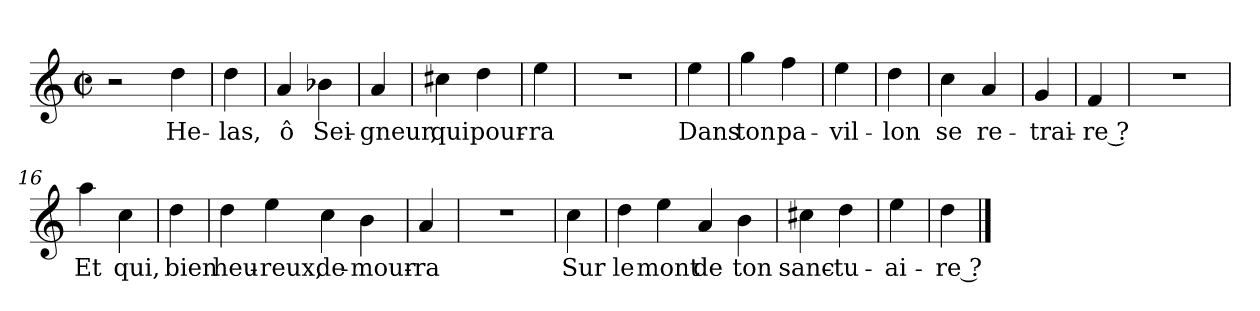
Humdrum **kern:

**kern	**text
*part1	*part1
*staff1	*staff1
*clefG2	*
*k[]	*
*C:	*
*M2/2	*
*met(c|)	*
=1	=1
2r	.
4dd	He-
=2	=2
4dd	-las,
=3	=3
4a	ô
4b-X	Sei-
=4	=4
4a	-gneur,
=5	=5
4cc#X	qui
4dd	pour-
=6	=6
4ee	-ra
=7	=7
1r	.
=8	=8
4ee	Dans
=9	=9
4gg	ton
4ff	pa-
=10	=10
4ee	-vil-
=11	=11
4dd	-lon
=12	=12
4cc	se
4a	re-
=13	=13
4g	-trai-
=14	=14
4f	-re ?
=15	=15
1r	.
=16	=16
4aa	Et
4cc	qui,
=17	=17
4dd	bien
=18	=18
4dd	heu-
4ee	-reux,
4cc	de-
4b	-mour-
=21	=21
4a	-ra
=22	=22
1r	.
=23	=23
4cc	Sur
=24	=24
4dd	le
4ee	mont
4a	de
4b	ton
=27	=27
4cc#X	sanc-
4dd	-tu-
=28	=28
4ee	-ai-
=29	=29
4dd	-re ?
==	==
*-	*-
